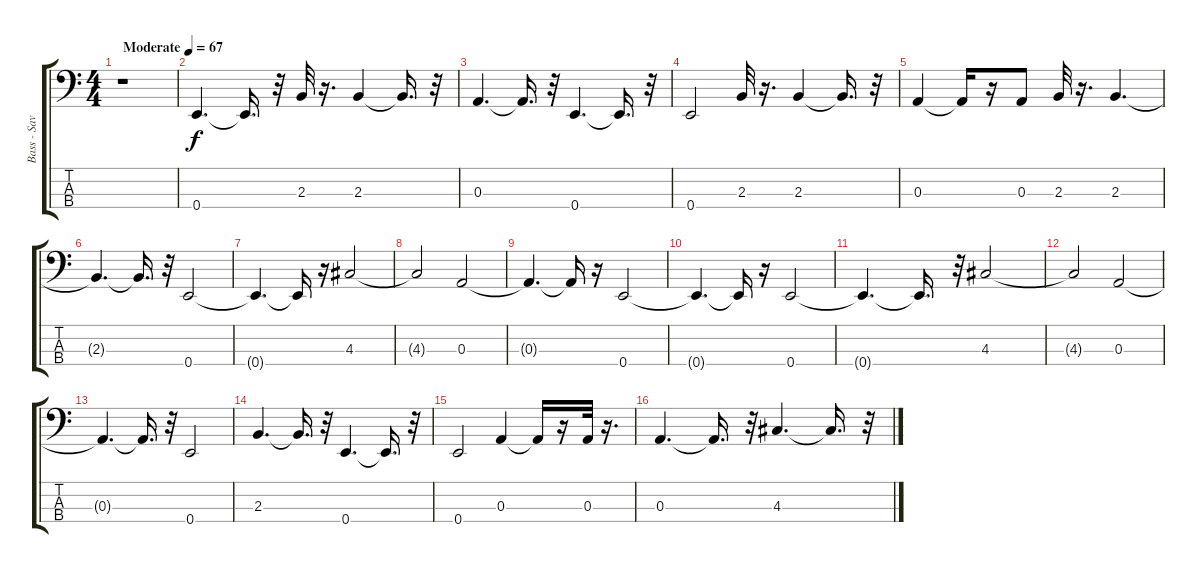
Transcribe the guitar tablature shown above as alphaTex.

\track ("Bass - Sav" "Bass - Sav") {solo instrument electricbassfinger}
\staff {score tabs}
\tuning (G2 D2 A1 E1) {hide}
\ts (4 4)
\tempo (67 "Moderate")
\clef f4
\ks c
r.1{dy f instrument electricbassfinger} |
0.4.4{d} 0.4{t}.16{d} r.32 2.3.32 r.16{d} 2.3.4 2.3{t}.16{d} r.32 |
0.3.4{d} 0.3{t}.16{d} r.32 0.4.4{d} 0.4{t}.16{d} r.32 |
0.4.2 2.3.32 r.16{d} 2.3.4 2.3{t}.16{d} r.32 |
0.3.4 0.3{t}.16 r.16 0.3.8 2.3.32 r.16{d} 2.3.4{d} |
2.3{t}.4{d} 2.3{t}.16{d} r.32 0.4.2 |
0.4{t}.4{d} 0.4{t}.16 r.16 4.3.2 |
4.3{t}.2 0.3.2 |
0.3{t}.4{d} 0.3{t}.16 r.16 0.4.2 |
0.4{t}.4{d} 0.4{t}.16 r.16 0.4.2 |
0.4{t}.4{d} 0.4{t}.16{d} r.32 4.3.2 |
4.3{t}.2 0.3.2 |
0.3{t}.4{d} 0.3{t}.16{d} r.32 0.4.2 |
2.3.4{d} 2.3{t}.16{d} r.32 0.4.4{d} 0.4{t}.16{d} r.32 |
0.4.2 0.3.4 0.3{t}.16 r.16 0.3.32 r.16{d} |
0.3.4{d} 0.3{t}.16{d} r.32 4.3.4{d} 4.3{t}.16{d} r.32
